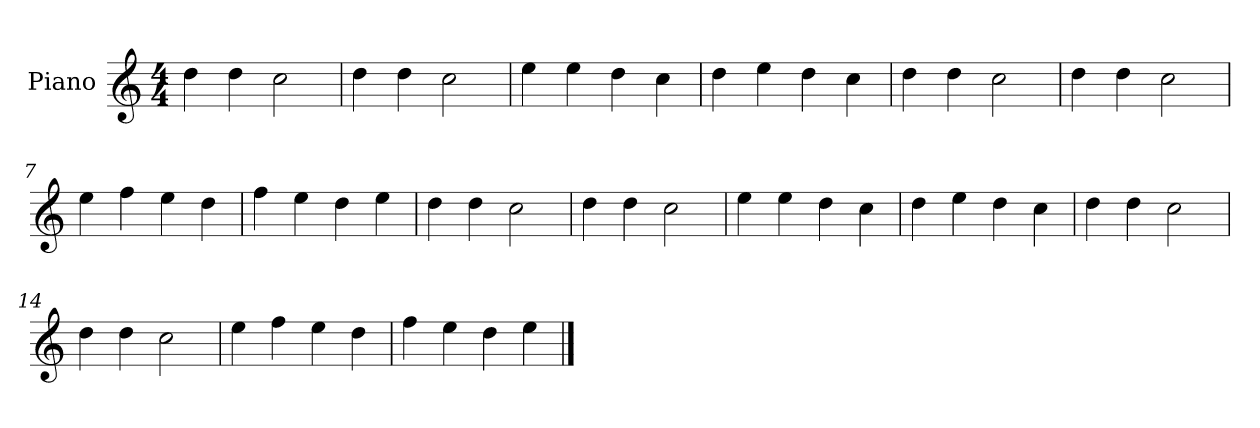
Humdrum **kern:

**kern
*part1
*staff1
*I"Piano
*I'P-no
*clefG2
*k[]
*M4/4
*MM90
=1
4dd\
4dd\
2cc\
=2
4dd\
4dd\
2cc\
=3
4ee\
4ee\
4dd\
4cc\
=4
4dd\
4ee\
4dd\
4cc\
=5
4dd\
4dd\
2cc\
=6
4dd\
4dd\
2cc\
=7
4ee\
4ff\
4ee\
4dd\
=8
4ff\
4ee\
4dd\
4ee\
=9
4dd\
4dd\
2cc\
!!LO:LB:g=z
=10
4dd\
4dd\
2cc\
=11
4ee\
4ee\
4dd\
4cc\
=12
4dd\
4ee\
4dd\
4cc\
=13
4dd\
4dd\
2cc\
=14
4dd\
4dd\
2cc\
=15
4ee\
4ff\
4ee\
4dd\
=16
4ff\
4ee\
4dd\
4ee\
==
*-
